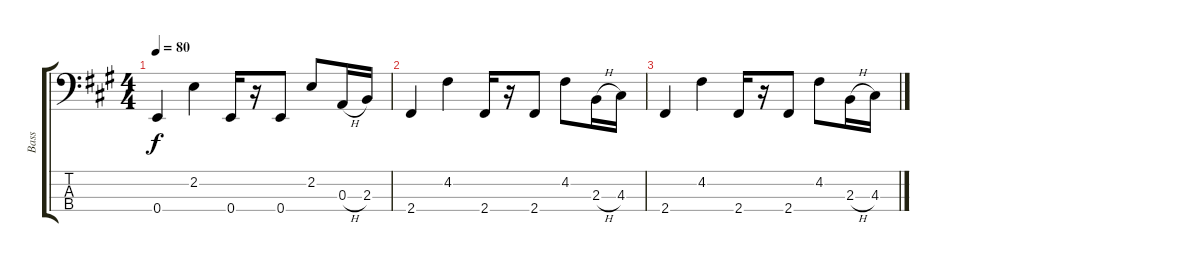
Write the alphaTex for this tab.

\track ("Bass" "Bass") {instrument electricbassfinger}
\staff {score tabs}
\tuning (G2 D2 A1 E1) {hide}
\ts (4 4)
\tempo 80
\clef f4
\ks a
0.4.4{dy f} 2.2.4 0.4.16 r.16 0.4.8 2.2.8 0.3{h}.16 2.3.16 |
2.4.4 4.2.4 2.4.16 r.16 2.4.8 4.2.8 2.3{h}.16 4.3.16 |
2.4.4 4.2.4 2.4.16 r.16 2.4.8 4.2.8 2.3{h}.16 4.3.16
